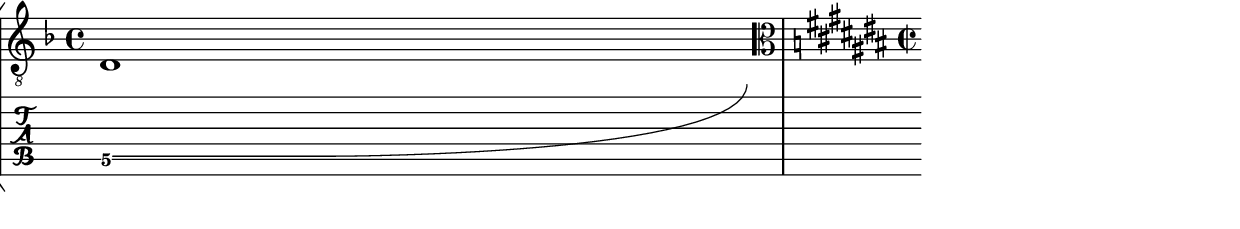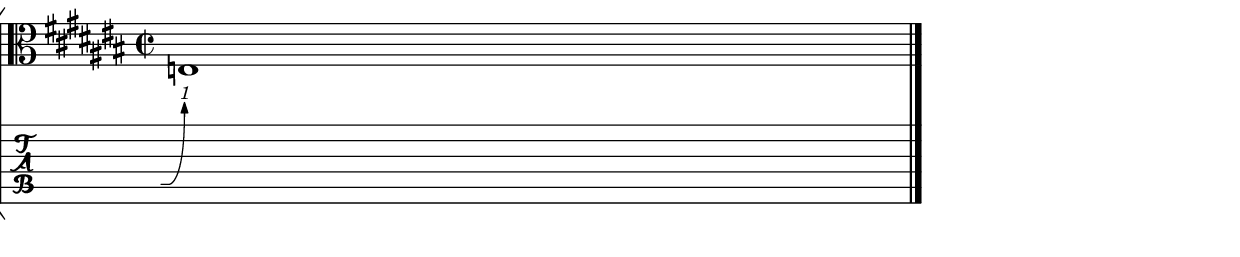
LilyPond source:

%% Generated by lilypond-book
%% Options: [exampleindent=10.16\mm,indent=0\mm,line-width=160\mm]
\include "lilypond-book-preamble.ly"


% ****************************************************************
% Start cut-&-pastable-section
% ****************************************************************



\paper {
  indent = 0\mm
  line-width = 160\mm
  % offset the left padding, also add 1mm as lilypond creates cropped
  % images with a little space on the right
  line-width = #(- line-width (* mm  3.000000) (* mm 1))
}

\layout {
  
}





% ****************************************************************
% ly snippet:
% ****************************************************************
\sourcefilename "/home/gub/NewGub/gub/target/linux-x86/src/lilypond-git.sv.gnu.org--lilypond.git-release-unstable/input/regression/bend-spanner-line-break.ly"
\sourcefileline 0
\version "2.23.0"

\header {
  texidoc = "At a line break the @code{BendSpanner} avoids changed
@code{TimeSignature}, @code{KeySignature}, @code{KeyCancellation} and
@code{Clef} in other staves."
}

line-break-spacing = {
  d1\^ e
}

control = {
  \key f \major
  s1
  \clef "alto" \time 2/2 \key cis \major \break
  s1
  \bar "|."
}


\score {
  \new StaffGroup
    <<
      \new Staff << { \clef "G_8" \line-break-spacing } \control >>
      \new TabVoice \line-break-spacing
  >>
  \layout {
    \context {
      \Voice
      \omit StringNumber
    }
    \context {
      \TabStaff
      minimumFret = #3
      restrainOpenStrings = ##t
    }
  }
}



% ****************************************************************
% end ly snippet
% ****************************************************************
